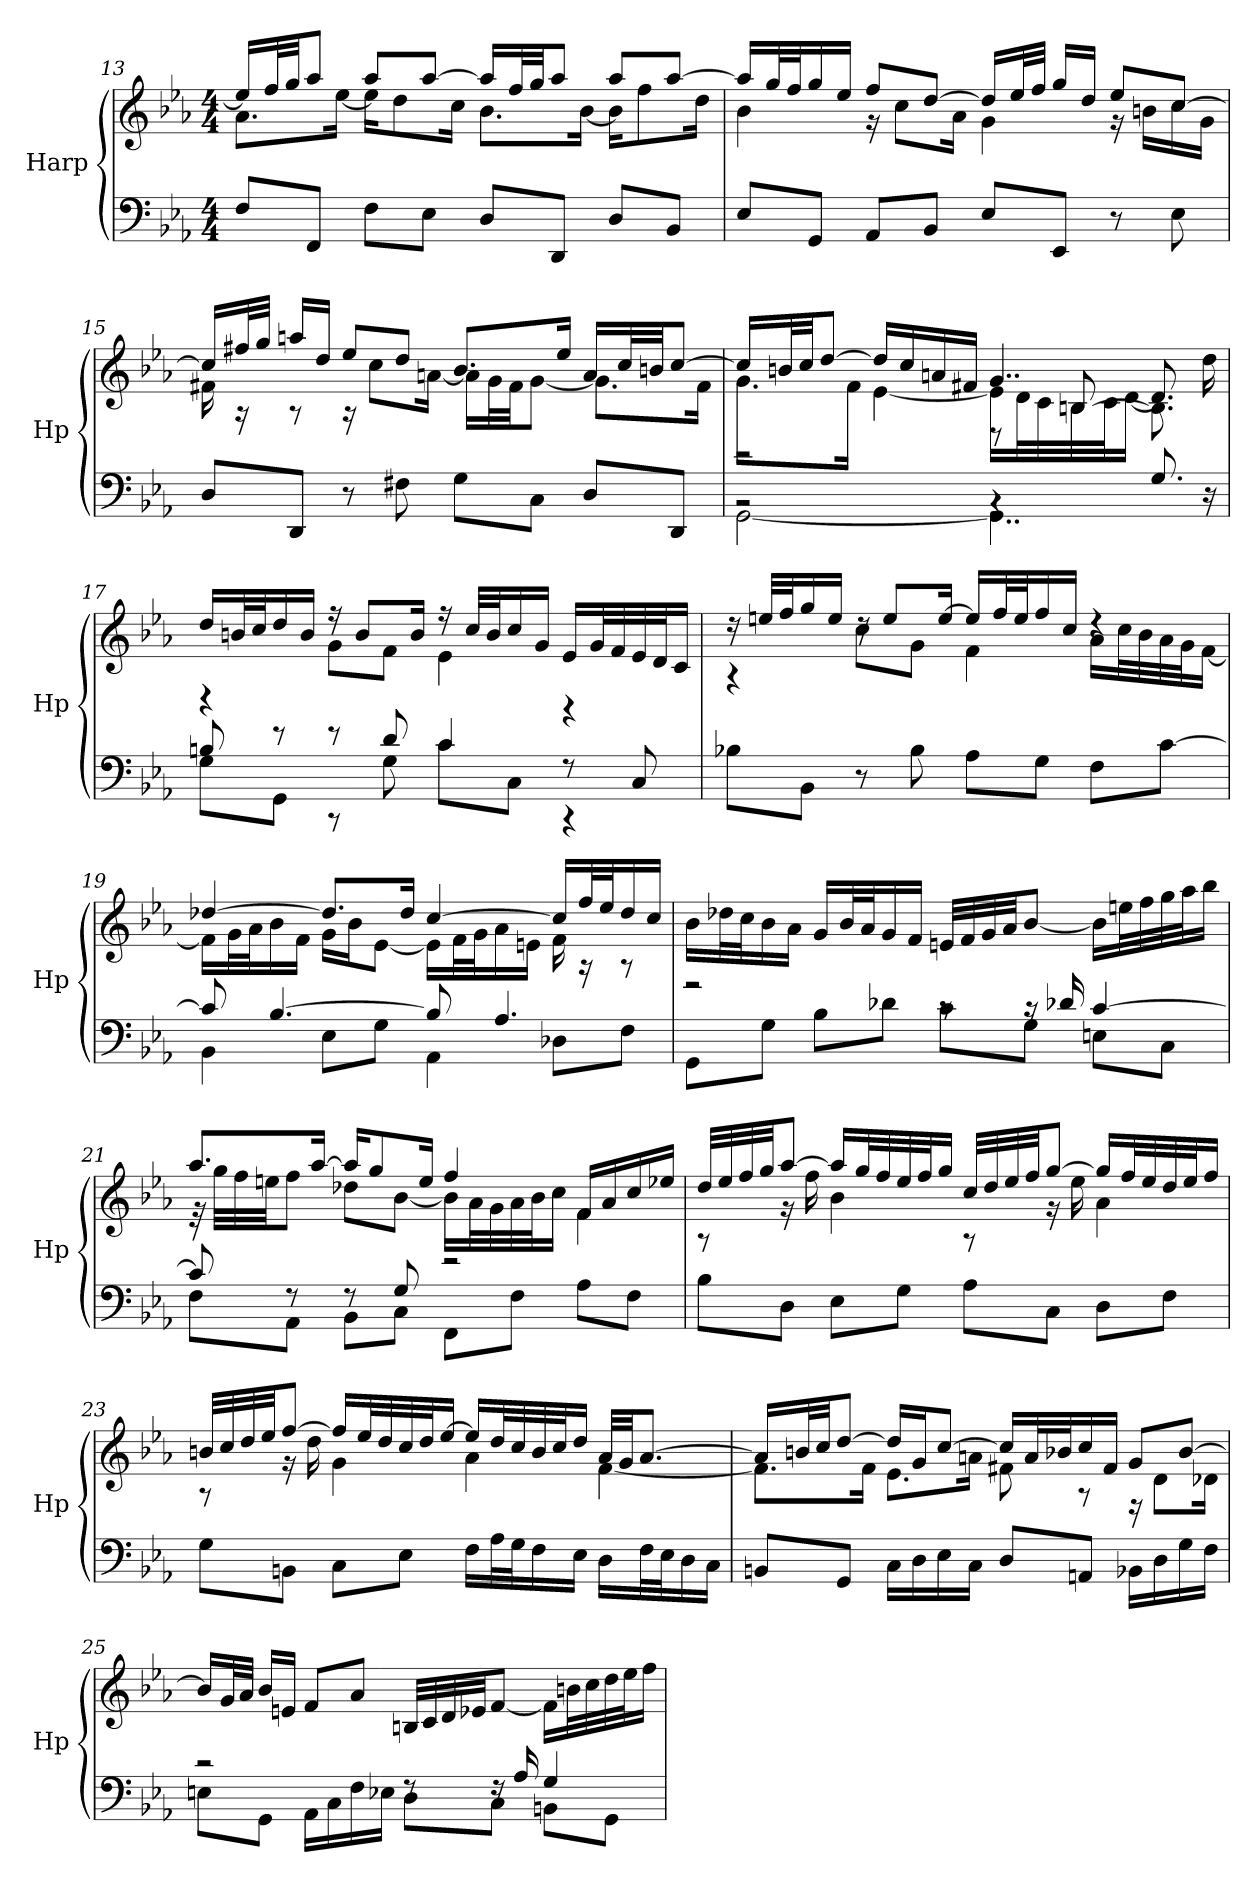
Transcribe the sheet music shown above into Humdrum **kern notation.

**kern	**kern
*part1	*part1
*staff2	*staff1
*I"Harp	*
*I'Hp	*
*clefF4	*clefG2
*k[b-e-a-]	*k[b-e-a-]
*M4/4	*M4/4
=13	=13
*	*^
8F/L	16ee-/LL]	8.a-\L
.	32ff/L	.
.	32gg/JJ	.
8FF/J	8aa-/J	.
.	.	[16ee-\Jk
8F\L	8aa-/L	16ee-\KL]
.	.	8dd\
8E-\J	[8aa-/J	.
.	.	16cc\Jk
8D/L	16aa-/LL]	8.b-\L
.	32ff/L	.
.	32gg/JJ	.
8DD/J	8aa-/J	.
.	.	[16b-\Jk
8D/L	8aa-/L	16b-\KL]
.	.	8ff\
8BB-/J	[8aa-/J	.
.	.	16dd\Jk
!!LO:LB:g=z	!!
=14	=14	=14
8E-/L	16aa-/LL]	4b-\
.	32gg/L	.
.	32ff/J	.
8GG/J	16gg/	.
.	16ee-/JJ	.
8AA-/L	8ff/L	16r
.	.	8cc\L
8BB-/J	[8dd/J	.
.	.	16a-\Jk
8E-/L	16dd/LL]	4g\
.	32ee-/L	.
.	32ff/JJJ	.
8EE-/J	16gg/LL	.
.	16dd/JJ	.
8r	8ee-/L	16r
.	.	16bn\LL
8E-\	[8cc/J	16cc\
.	.	16g\JJ
=15	=15	=15
8D/L	16cc/LL]	16f#X\
.	32ff#X/L	16rA
.	32gg/JJJ	.
8DD/J	16aan/LL	8rA
.	16dd/JJ	.
8r	8ee-/L	16rA
.	.	8cc\L
8F#X\	8dd/J	.
.	.	[16an\Jk
8G\L	8.b-/L	16a\LL]
.	.	32g\L
.	.	32f#\JJ
8C\J	.	[8g\J
.	16ee-/Jk	.
8D/L	16a/LL	8.g\L]
.	32cc/L	.
.	32bn/JJ	.
8DD/J	[8cc/J	.
.	.	16f#\Jk
!!LO:LB:g=z
=16	=16	=16
*^	*	*^
2rBB	[2GG\	16cc/LL]	8.g\L	2rGG
.	.	32bn/L	.	.
.	.	32cc/JJ	.	.
.	.	[8dd/J	.	.
.	.	.	16f\Jk	.
.	.	16dd/LL]	[4e-\	.
.	.	16cc/	.	.
.	.	16an/	.	.
.	.	16f#X/JJ	.	.
4rBB	4..GG\]	4..g/	16e-\LL]	8rD
.	.	.	32d\L	.
.	.	.	32c\	.
.	.	.	32Bn\	[8B/
.	.	.	32c\J	.
.	.	.	[16d\JJ	.
8.G/	.	.	8.d/]	8.B\]
16r	16ryy	16dd\	16ryy	16ryy
*	*	*	*v	*v
=17	=17	=17	=17
8Bn/	8G\L	16dd/LL	4rD
.	.	32bn/L	.
.	.	32cc/J	.
8r	8GG\J	16dd/	.
.	.	16b/JJ	.
8r	8rCC	16r	8g\L
.	.	8b/L	.
8d/	8G\	.	8f\J
.	.	16b/Jk	.
4c/	8c\L	16r	4e-\
.	.	32cc/LLL	.
.	.	32b/J	.
.	8C\J	16cc/	.
.	.	16g/JJ	.
8rF	4rCC	16e-/LL	4rBB
.	.	32g/L	.
.	.	32f/	.
8C/	.	32e-/	.
.	.	32d/J	.
.	.	16c/JJ	.
*v	*v	*	*
!!LO:LB:g=z	!!
=18	=18	=18
8B-X\L	16rdd	4rA
.	32een/LLL	.
.	32ff/J	.
8BB-\J	16gg/	.
.	16ee/JJ	.
8r	16rdd	8cc\L
.	8ee/L	.
8B-\	.	8g\J
.	[16ee/Jk	.
8A-\L	16ee/LL]	4f\
.	32ff/L	.
.	32ee/J	.
8G\J	16ff/	.
.	16cc/JJ	.
8F\L	4rdd	16a-\LL
.	.	32cc\L
.	.	32b-\
[8c\J	.	32a-\
.	.	32g\J
.	.	[16f\JJ
=19	=19	=19
*^	*	*
8c/]	4BB-\	[4dd-X/	16f\LL]
.	.	.	32g\L
.	.	.	32a-\J
[4.B-/	.	.	16b-\
.	.	.	16f\JJ
.	8E-\L	8.dd-/L]	16g\LL
.	.	.	16b-\J
.	8G\J	.	[8e-\J
.	.	16dd-/Jk	.
8B-/]	4AA-\	[4cc/	16e-\LL]
.	.	.	32f\L
.	.	.	32g\J
4.A-/	.	.	16a-\
.	.	.	16en\JJ
.	8D-X\L	16cc/LL]	16f\
.	.	32ff/L	16rA
.	.	32ee-/J	.
.	8F\J	16dd-/	8rA
.	.	16cc/JJ	.
*	*	*v	*v
!!LO:PB:g=z
=20	=20	=20
2r	8GG\L	16b-\LL
.	.	32dd-X\L
.	.	32cc\J
.	8G\J	16b-\
.	.	16a-\JJ
.	8B-\L	16g/LL
.	.	32b-/L
.	.	32a-/J
.	8d-X\J	16g/
.	.	16f/JJ
8rc	8c\L	32en/LLL
.	.	32f/
.	.	32g/
.	.	32a-/JJ
16rc	8G\J	[8b-/J
16d-X/	.	.
[4c/	8En\L	16b-\LL]
.	.	32een\L
.	.	32ff\
.	8C\J	32gg\
.	.	32aa-\J
.	.	16bb-\JJ
!!LO:LB:g=z
=21	=21	=21
*	*	*^
8c/]	8F\L	8.aa-/L	32r
.	.	.	32gg\LLL
.	.	.	32ff\
.	.	.	32een\JJ
8rF	8AA-\J	.	8ff\J
.	.	[16aa-/Jk	.
8rF	8BB-\L	16aa-/KL]	8dd-X\L
.	.	8gg/	.
8G/	8C\J	.	[8b-\J
.	.	16ee/Jk	.
2r	8FF\L	4ff/	16b-\LL]
.	.	.	32a-\L
.	.	.	32g\
.	8F\J	.	32a-\
.	.	.	32b-\J
.	.	.	16cc\JJ
.	8A-\L	16f/LL	4f\
.	.	16a-/	.
.	8F\J	16cc/	.
.	.	16ee-X/JJ	.
*v	*v	*	*
!!LO:LB:g=z	!!
=22	=22	=22
8B-\L	32dd/LLL	8rA
.	32ee-/	.
.	32ff/	.
.	32gg/JJ	.
8D\J	[8aa-/J	16r
.	.	16ff\
8E-\L	16aa-/LL]	4b-\
.	32gg/L	.
.	32ff/	.
8G\J	32ee-/	.
.	32ff/J	.
.	16gg/JJ	.
8A-\L	32cc/LLL	8rA
.	32dd/	.
.	32ee-/	.
.	32ff/JJ	.
8C\J	[8gg/J	16r
.	.	16ee-\
8D\L	16gg/LL]	4a-\
.	32ff/L	.
.	32ee-/	.
8F\J	32dd/	.
.	32ee-/J	.
.	16ff/JJ	.
!!LO:LB:g=z	!!
=23	=23	=23
8G\L	32bn/LLL	8rA
.	32cc/	.
.	32dd/	.
.	32ee-/JJ	.
8BBn\J	[8ff/J	16r
.	.	16dd\
8C\L	16ff/LL]	4g\
.	32ee-/L	.
.	32dd/	.
8E-\J	32cc/	.
.	32dd/J	.
.	[16ee-/JJ	.
16F\LL	16ee-/LL]	4a-\
32A-\L	32dd/L	.
32G\J	32cc/	.
16F\	32b/	.
.	32cc/J	.
16E-\JJ	16dd/JJ	.
16D\LL	32a-/LLL	[4f\
.	32g/JJ	.
32F\L	[8.a-/J	.
32E-\J	.	.
16D\	.	.
16C\JJ	.	.
!!LO:LB:g=z	!!
=24	=24	=24
8BBn/L	16a-/LL]	8.f\L]
.	32bn/L	.
.	32cc/JJ	.
8GG/J	[8dd/J	.
.	.	16f\Jk
16C\LL	16dd/LL]	8.e-\L
16D\	16g/J	.
16E-\	[8cc/J	.
16C\JJ	.	16an\Jk
8D/L	16cc/LL]	8f#X\
.	32a/L	.
.	32b-X/J	.
8AAn/J	16cc/	8rA
.	16f#/JJ	.
16BB-X\LL	8g/L	16rF
16D\	.	8d\L
16G\	[8b-/J	.
16F\JJ	.	16d-X\Jk
*	*v	*v
!!LO:LB:g=z
=25	=25
*^	*
2r	8En\L	16b-/LL]
.	.	32g/L
.	.	32a-/JJJ
.	8GG\J	16b-/LL
.	.	16en/JJ
.	16AA-\LL	8f/L
.	16C\	.
.	16F\	8a-/J
.	16E-X\JJ	.
8rF	8D\L	32Bn/LLL
.	.	32c/
.	.	32d/
.	.	32e-X/JJ
16rF	8C\J	[8f/J
16A-/	.	.
4G/	8BBn\L	16f\LL]
.	.	32bn\L
.	.	32cc\
.	8GG\J	32dd\
.	.	32ee-\J
.	.	16ff\JJ
*v	*v	*
=	=
*-	*-
